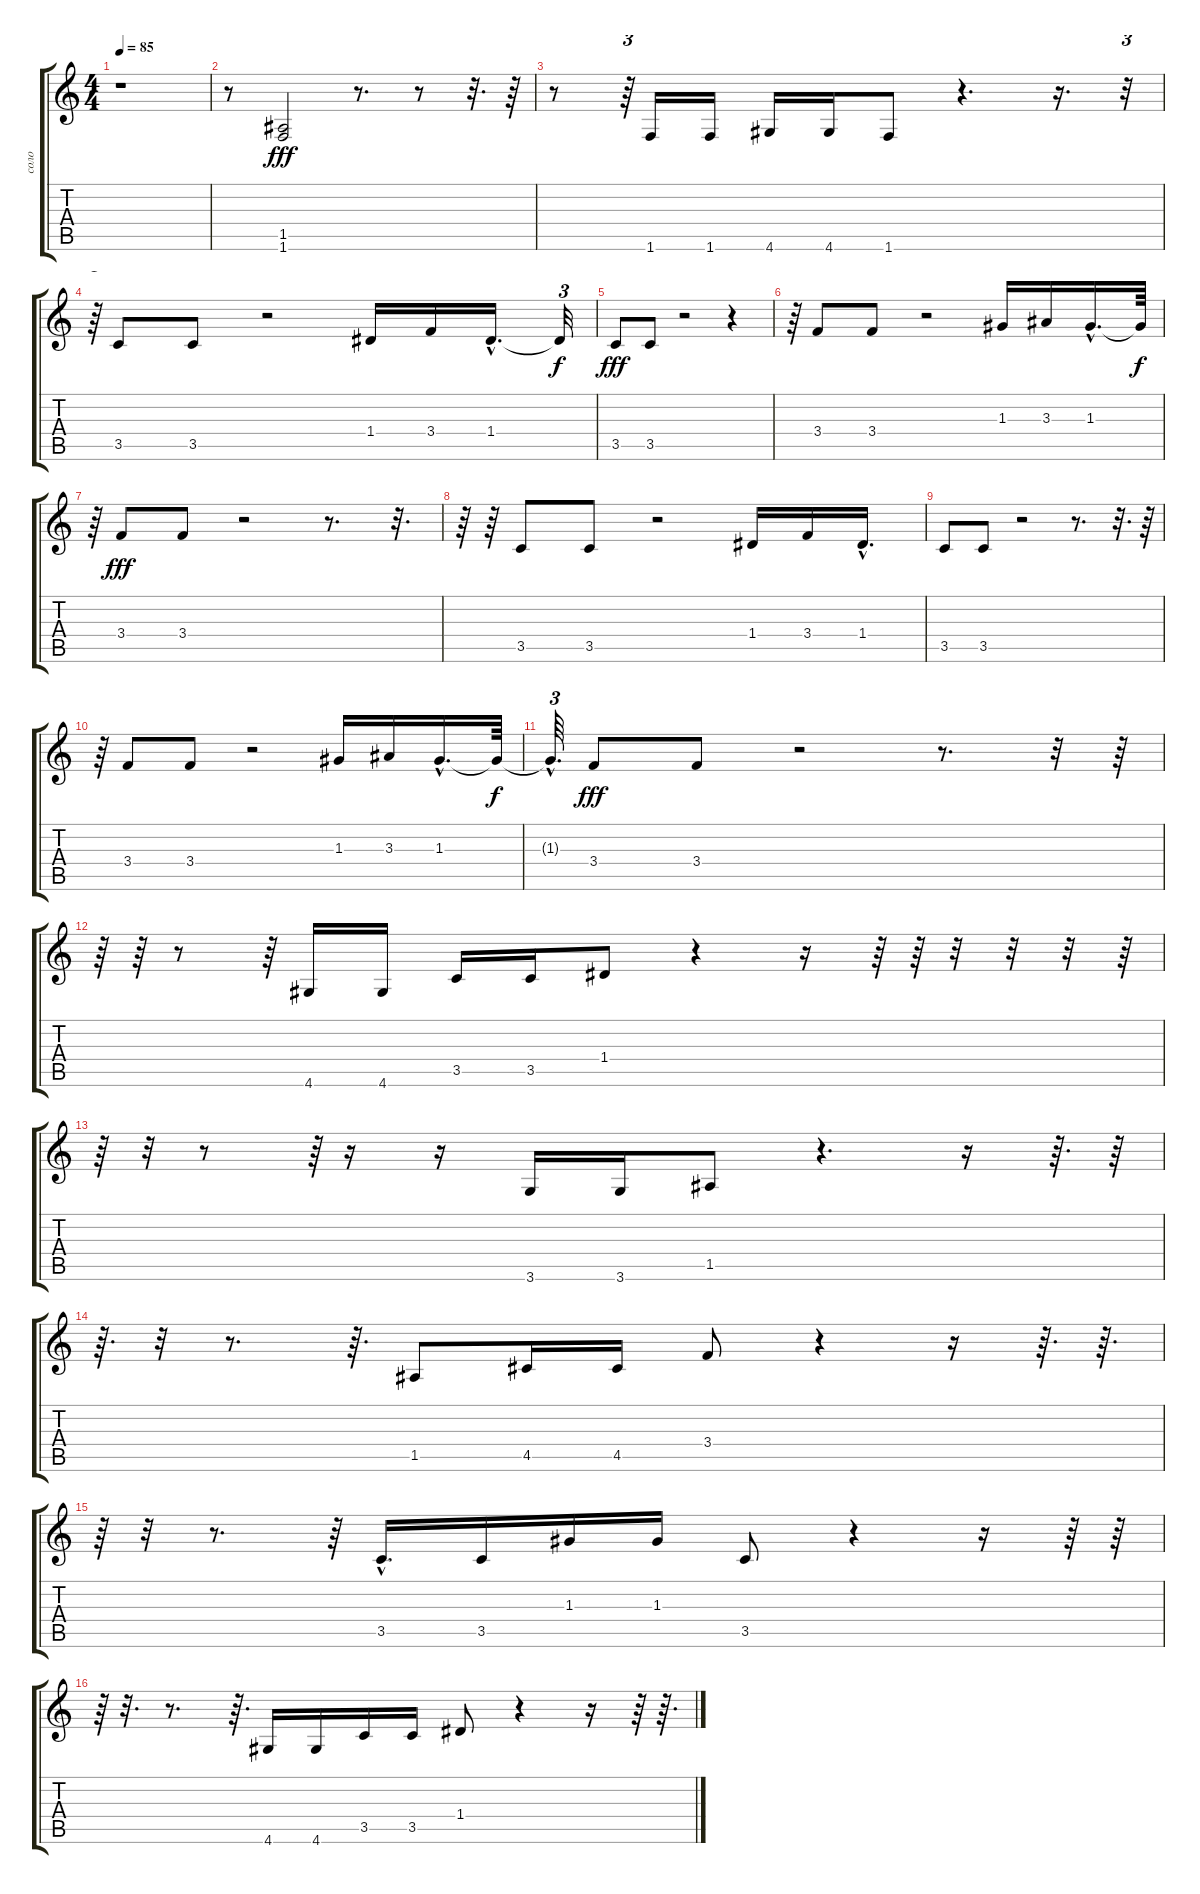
\track ("соло" "соло") {instrument overdrivenguitar}
\staff {score tabs}
\tuning (E4 B3 G3 D3 A2 E2) {hide}
\ts (4 4)
\tempo 85
\clef g2
\ks c
r.1{dy fff} |
r.8 (1.5 1.6).2{instrument distortionguitar} r.8{d} r.8 r.32{d} r.64 |
r.8 r.64{tu (3 2)} 1.6.16 1.6.16 4.6.16 4.6.16 1.6.8 r.4{d} r.16{d} r.32{tu (3 2)} |
r.64{tu (3 2)} 3.5.8 3.5.8 r.2 1.4.16 3.4.16 1.4{hac}.16{d} 1.4{t}.32{tu (3 2) dy f} |
3.5.8{dy fff} 3.5.8 r.2 r.4 |
r.64 3.4.8 3.4.8 r.2 1.3.16 3.3.16 1.3{hac}.16{d} 1.3{t}.64{dy f} |
r.64 3.4.8{dy fff} 3.4.8 r.2 r.8{d} r.32{d} |
r.64 r.64 3.5.8 3.5.8 r.2 1.4.16 3.4.16 1.4{hac}.16{d} |
3.5.8 3.5.8 r.2 r.8{d} r.32{d} r.64 |
r.64 3.4.8 3.4.8 r.2 1.3.16 3.3.16 1.3{hac}.16{d} 1.3{t}.64{dy f} |
1.3{hac t}.64{d tu (3 2)} 3.4.8{dy fff} 3.4.8 r.2 r.8{d} r.32 r.64 |
r.64 r.64 r.8 r.64 4.6.16 4.6.16 3.5.16 3.5.16 1.4.8 r.4 r.16 r.64 r.64 r.32 r.32 r.32 r.64 |
r.64 r.32{tu (3 2)} r.8 r.64{tu (3 2)} r.16 r.16 3.6.16 3.6.16 1.5.8 r.4{d} r.16 r.64{d} r.64 |
r.64{d} r.32 r.8{d} r.64{d} 1.5.8 4.5.16 4.5.16 3.4.8 r.4 r.16 r.64{d} r.64{d} |
r.64 r.32 r.8{d} r.64 3.5{hac}.16{d} 3.5.16 1.3.16 1.3.16 3.5.8 r.4 r.16 r.64 r.64 |
r.64 r.32{d} r.8{d} r.64{d} 4.6.16 4.6.16 3.5.16 3.5.16 1.4.8 r.4 r.16 r.64 r.64{d}
